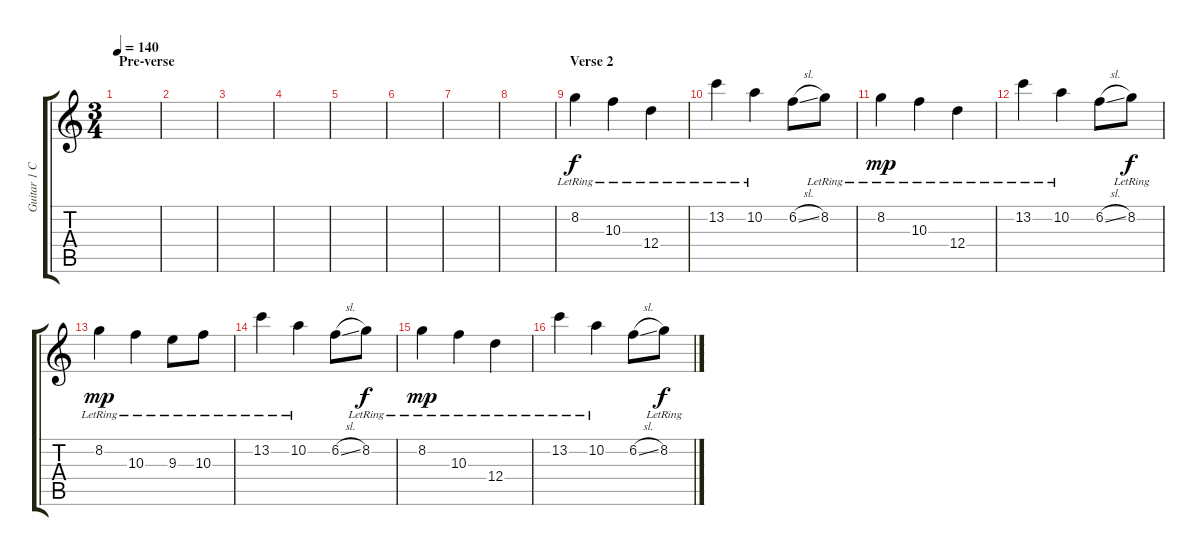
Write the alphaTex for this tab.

\track ("Guitar 1 Clean" "Guitar 1 C") {instrument electricguitarclean}
\staff {score tabs}
\tuning (E4 B3 G3 D3 A2 D2) {hide}
\ts (3 4)
\section ("" "Pre-verse")
\tempo 140
\clef g2
\ks c
|
|
|
|
|
|
|
|
\section ("" "Verse 2")
8.2{lr}.4 10.3{lr}.4 12.4{lr}.4 |
13.2{lr}.4 10.2{lr}.4 6.2{sl}.8 8.2{lr}.8{dy f} |
8.2{lr}.4{dy mp} 10.3{lr}.4 12.4{lr}.4 |
13.2{lr}.4 10.2{lr}.4 6.2{sl}.8 8.2{lr}.8{dy f} |
8.2{lr}.4{dy mp} 10.3{lr}.4 9.3{lr}.8 10.3{lr}.8 |
13.2{lr}.4 10.2{lr}.4 6.2{sl}.8 8.2{lr}.8{dy f} |
8.2{lr}.4{dy mp} 10.3{lr}.4 12.4{lr}.4 |
13.2{lr}.4 10.2{lr}.4 6.2{sl}.8 8.2{lr}.8{dy f}
